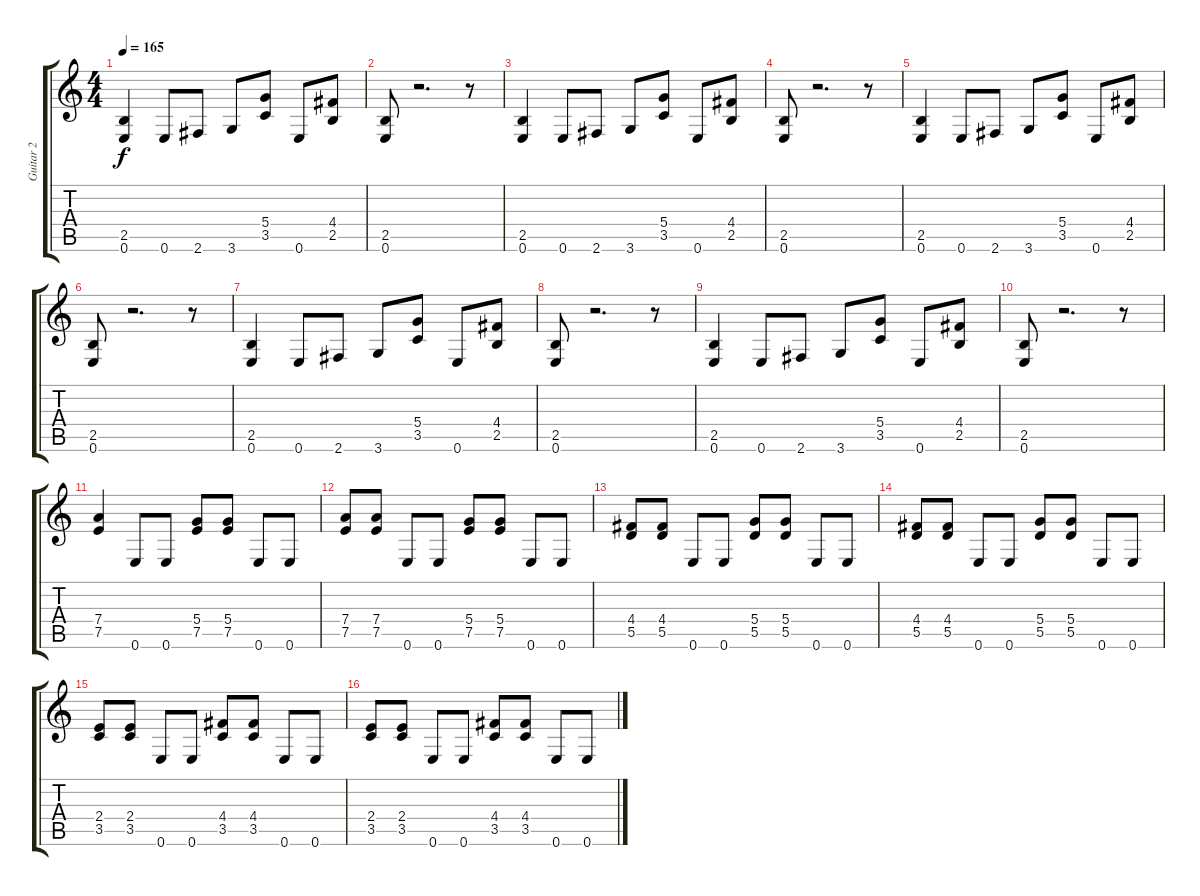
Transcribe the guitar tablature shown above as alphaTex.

\track ("Guitar 2" "Guitar 2") {instrument distortionguitar}
\staff {score tabs}
\tuning (E4 B3 G3 D3 A2 E2) {hide}
\ts (4 4)
\tempo 165
\clef g2
\ks c
(2.5 0.6).4{dy f} 0.6.8 2.6.8 3.6.8 (5.4 3.5).8 0.6.8 (4.4 2.5).8 |
(2.5 0.6).8 r.2{d} r.8 |
(2.5 0.6).4 0.6.8 2.6.8 3.6.8 (5.4 3.5).8 0.6.8 (4.4 2.5).8 |
(2.5 0.6).8 r.2{d} r.8 |
(2.5 0.6).4 0.6.8 2.6.8 3.6.8 (5.4 3.5).8 0.6.8 (4.4 2.5).8 |
(2.5 0.6).8 r.2{d} r.8 |
(2.5 0.6).4 0.6.8 2.6.8 3.6.8 (5.4 3.5).8 0.6.8 (4.4 2.5).8 |
(2.5 0.6).8 r.2{d} r.8 |
(2.5 0.6).4 0.6.8 2.6.8 3.6.8 (5.4 3.5).8 0.6.8 (4.4 2.5).8 |
(2.5 0.6).8 r.2{d} r.8 |
(7.4 7.5).4 0.6.8 0.6.8 (5.4 7.5).8 (5.4 7.5).8 0.6.8 0.6.8 |
(7.4 7.5).8 (7.4 7.5).8 0.6.8 0.6.8 (5.4 7.5).8 (5.4 7.5).8 0.6.8 0.6.8 |
(4.4 5.5).8 (4.4 5.5).8 0.6.8 0.6.8 (5.4 5.5).8 (5.4 5.5).8 0.6.8 0.6.8 |
(4.4 5.5).8 (4.4 5.5).8 0.6.8 0.6.8 (5.4 5.5).8 (5.4 5.5).8 0.6.8 0.6.8 |
(2.4 3.5).8 (2.4 3.5).8 0.6.8 0.6.8 (4.4 3.5).8 (4.4 3.5).8 0.6.8 0.6.8 |
(2.4 3.5).8 (2.4 3.5).8 0.6.8 0.6.8 (4.4 3.5).8 (4.4 3.5).8 0.6.8 0.6.8
